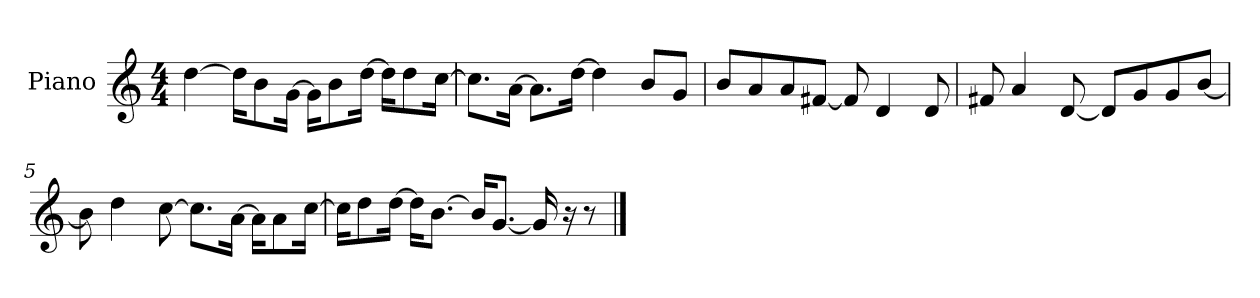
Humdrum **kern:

**kern
*part1
*staff1
*I"Piano
*I'P-no
*clefG2
*k[]
*M4/4
*MM90
=1
[4dd\
16dd\KL]
8b\
[16g\Jk
16g\KL]
8b\
[16dd\Jk
16dd\KL]
8dd\
[16cc\Jk
=2
8.cc\L]
[16a\Jk
8.a\L]
[16dd\Jk
4dd\]
8b/L
8g/J
=3
8b/L
8a/
8a/
[8f#X/J
8f#/]
4d/
8d/
=4
8f#X/
4a/
[8d/
8d/L]
8g/
8g/
[8b/J
!!LO:LB:g=z
=5
8b\]
4dd\
[8cc\
8.cc\L]
[16a\Jk
16a\KL]
8a\
[16cc\Jk
=6
16cc\KL]
8dd\
[16dd\Jk
16dd\KL]
[8.b\J
16b/KL]
[8.g/J
16g/]
16r
8r
==
*-
